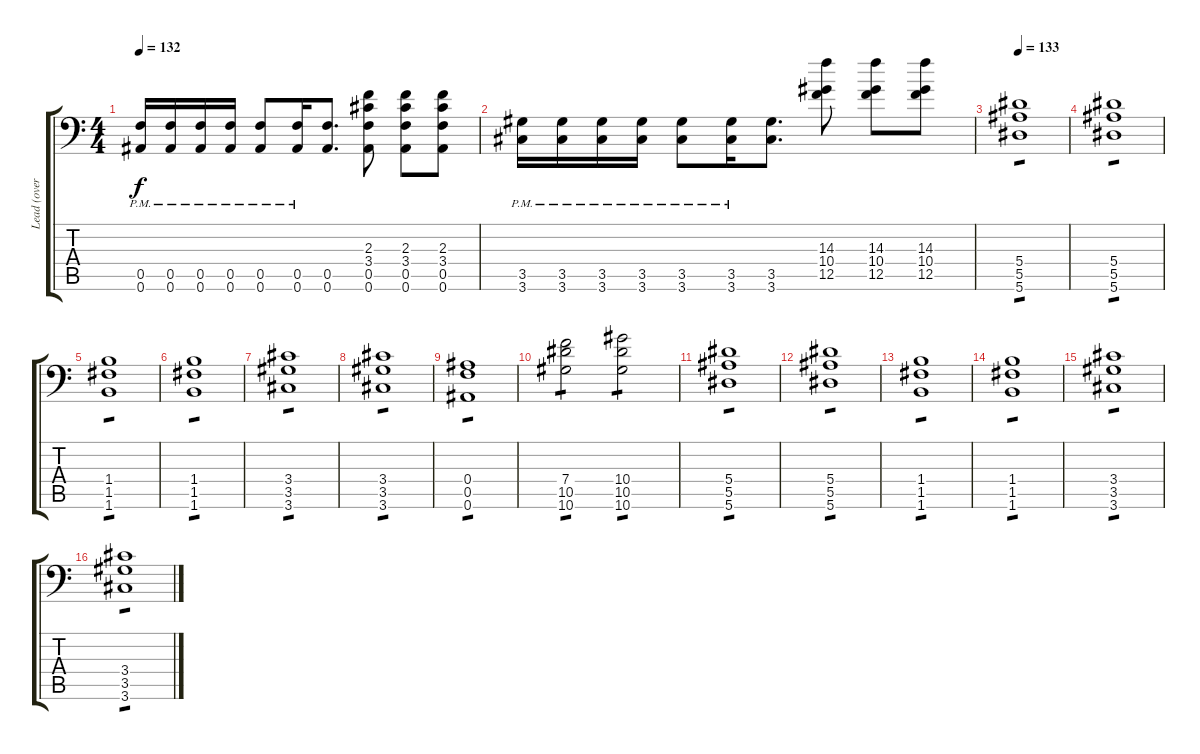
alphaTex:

\track ("Lead (overdub)" "Lead (over") {instrument distortionguitar}
\staff {score tabs}
\tuning (C4 G3 Eb3 Bb2 F2 Bb1) {hide}
\ts (4 4)
\tempo 132
\clef f4
\ks c
(0.5{pm} 0.6{pm}).16{dy f} (0.5{pm} 0.6{pm}).16 (0.5{pm} 0.6{pm}).16 (0.5{pm} 0.6{pm}).16 (0.5{pm} 0.6{pm}).8 (0.5{pm} 0.6{pm}).16 (0.5 0.6).8{d} (2.3 3.4 0.5 0.6).8 (2.3 3.4 0.5 0.6).8 (2.3 3.4 0.5 0.6).8 |
(3.5{pm} 3.6{pm}).16 (3.5{pm} 3.6{pm}).16 (3.5{pm} 3.6{pm}).16 (3.5{pm} 3.6{pm}).16 (3.5{pm} 3.6{pm}).8 (3.5{pm} 3.6{pm}).16 (3.5 3.6).8{d} (14.3 10.4 12.5).8 (14.3 10.4 12.5).8 (14.3 10.4 12.5).8 |
\tempo 133
(5.4 5.5 5.6).1{tp 1} |
(5.4 5.5 5.6).1{tp 1} |
(1.4 1.5 1.6).1{tp 1} |
(1.4 1.5 1.6).1{tp 1} |
(3.4 3.5 3.6).1{tp 1} |
(3.4 3.5 3.6).1{tp 1} |
(0.4 0.5 0.6).1{tp 1} |
(7.4 10.5 10.6).2{tp 1} (10.4 10.5 10.6).2{tp 1} |
(5.4 5.5 5.6).1{tp 1} |
(5.4 5.5 5.6).1{tp 1} |
(1.4 1.5 1.6).1{tp 1} |
(1.4 1.5 1.6).1{tp 1} |
(3.4 3.5 3.6).1{tp 1} |
(3.4 3.5 3.6).1{tp 1}
